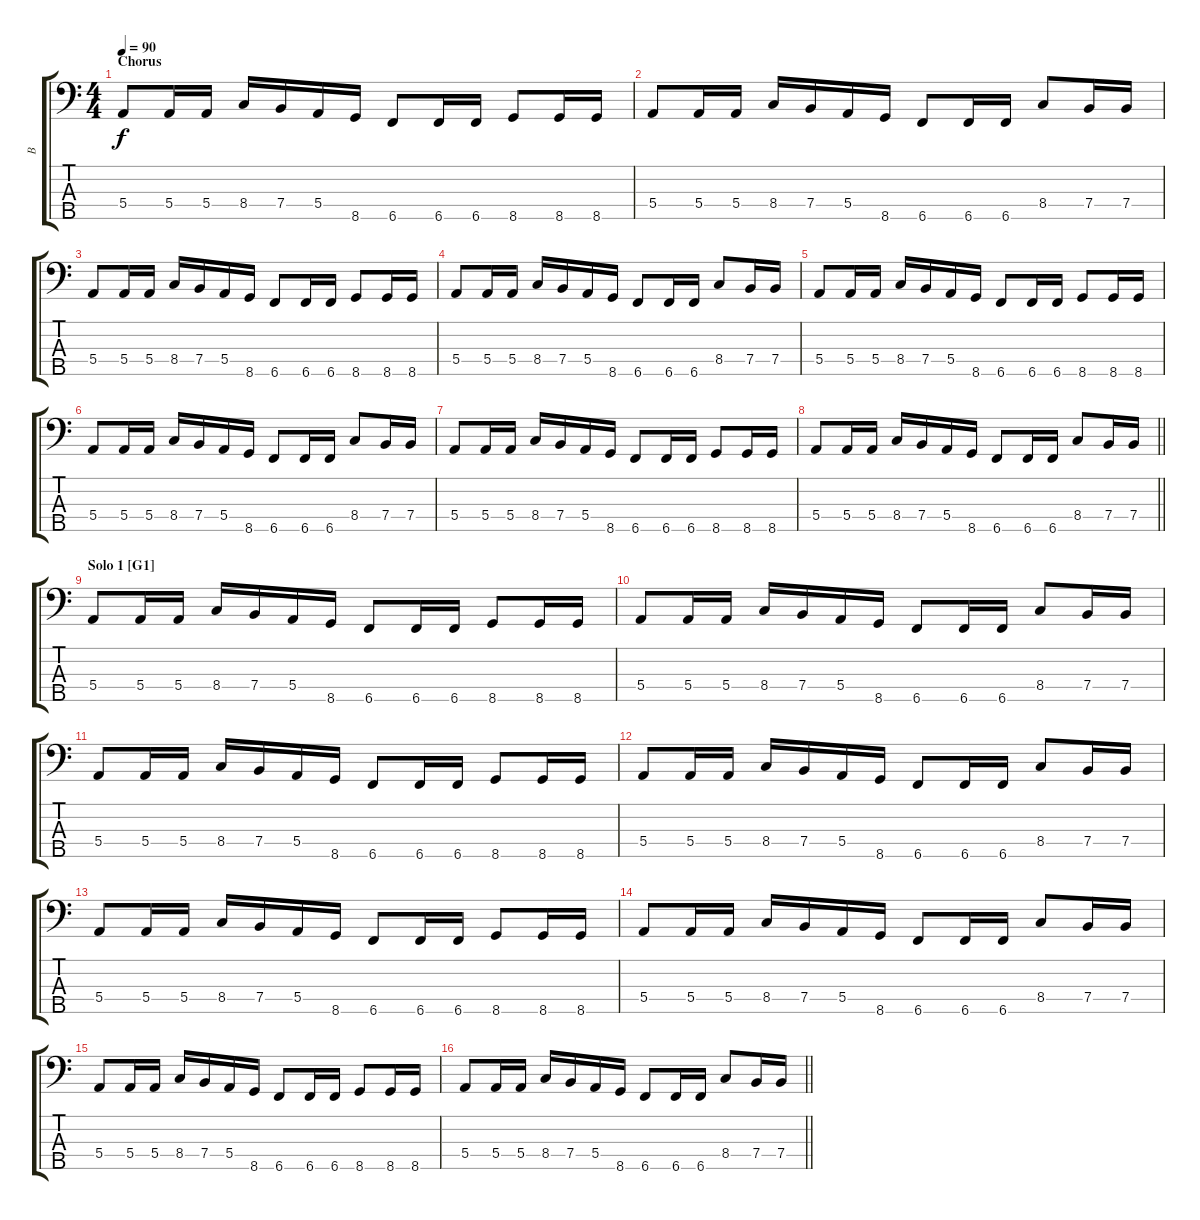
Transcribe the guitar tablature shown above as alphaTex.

\track ("B" "B") {instrument electricbassfinger}
\staff {score tabs}
\tuning (G2 D2 A1 E1 B0) {hide}
\ts (4 4)
\section ("" "Chorus")
\tempo 90
\clef f4
\ks c
5.4.8{dy f} 5.4.16 5.4.16 8.4.16 7.4.16 5.4.16 8.5.16 6.5.8 6.5.16 6.5.16 8.5.8 8.5.16 8.5.16 |
5.4.8 5.4.16 5.4.16 8.4.16 7.4.16 5.4.16 8.5.16 6.5.8 6.5.16 6.5.16 8.4.8 7.4.16 7.4.16 |
5.4.8 5.4.16 5.4.16 8.4.16 7.4.16 5.4.16 8.5.16 6.5.8 6.5.16 6.5.16 8.5.8 8.5.16 8.5.16 |
5.4.8 5.4.16 5.4.16 8.4.16 7.4.16 5.4.16 8.5.16 6.5.8 6.5.16 6.5.16 8.4.8 7.4.16 7.4.16 |
5.4.8 5.4.16 5.4.16 8.4.16 7.4.16 5.4.16 8.5.16 6.5.8 6.5.16 6.5.16 8.5.8 8.5.16 8.5.16 |
5.4.8 5.4.16 5.4.16 8.4.16 7.4.16 5.4.16 8.5.16 6.5.8 6.5.16 6.5.16 8.4.8 7.4.16 7.4.16 |
5.4.8 5.4.16 5.4.16 8.4.16 7.4.16 5.4.16 8.5.16 6.5.8 6.5.16 6.5.16 8.5.8 8.5.16 8.5.16 |
\barLineRight lightlight
5.4.8 5.4.16 5.4.16 8.4.16 7.4.16 5.4.16 8.5.16 6.5.8 6.5.16 6.5.16 8.4.8 7.4.16 7.4.16 |
\section ("" "Solo 1 [G1]")
5.4.8 5.4.16 5.4.16 8.4.16 7.4.16 5.4.16 8.5.16 6.5.8 6.5.16 6.5.16 8.5.8 8.5.16 8.5.16 |
5.4.8 5.4.16 5.4.16 8.4.16 7.4.16 5.4.16 8.5.16 6.5.8 6.5.16 6.5.16 8.4.8 7.4.16 7.4.16 |
5.4.8 5.4.16 5.4.16 8.4.16 7.4.16 5.4.16 8.5.16 6.5.8 6.5.16 6.5.16 8.5.8 8.5.16 8.5.16 |
5.4.8 5.4.16 5.4.16 8.4.16 7.4.16 5.4.16 8.5.16 6.5.8 6.5.16 6.5.16 8.4.8 7.4.16 7.4.16 |
5.4.8 5.4.16 5.4.16 8.4.16 7.4.16 5.4.16 8.5.16 6.5.8 6.5.16 6.5.16 8.5.8 8.5.16 8.5.16 |
5.4.8 5.4.16 5.4.16 8.4.16 7.4.16 5.4.16 8.5.16 6.5.8 6.5.16 6.5.16 8.4.8 7.4.16 7.4.16 |
5.4.8 5.4.16 5.4.16 8.4.16 7.4.16 5.4.16 8.5.16 6.5.8 6.5.16 6.5.16 8.5.8 8.5.16 8.5.16 |
\barLineRight lightlight
5.4.8 5.4.16 5.4.16 8.4.16 7.4.16 5.4.16 8.5.16 6.5.8 6.5.16 6.5.16 8.4.8 7.4.16 7.4.16
